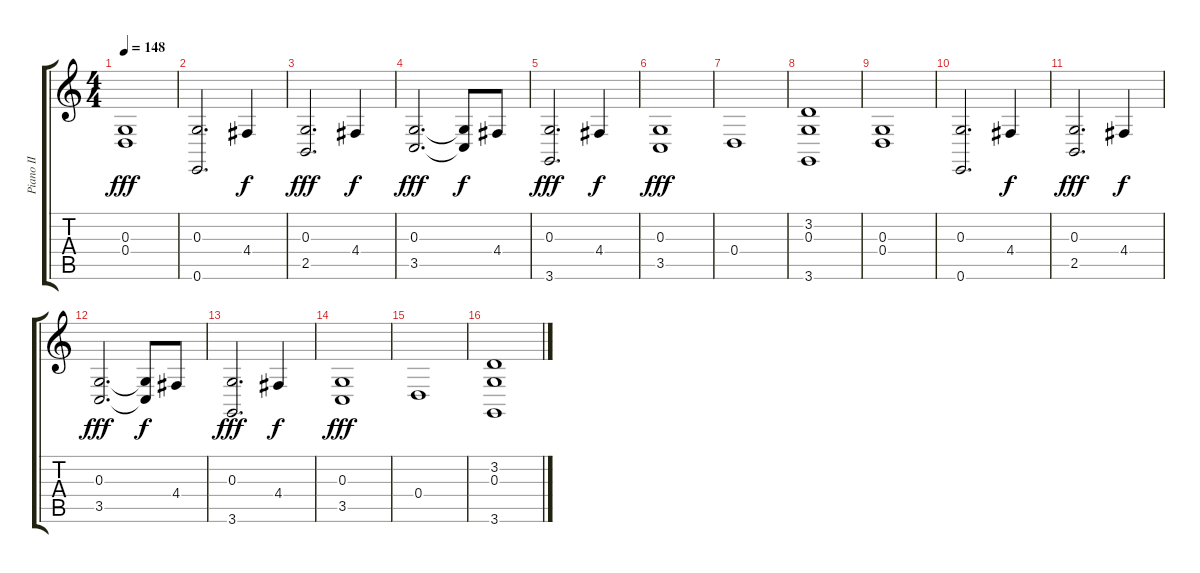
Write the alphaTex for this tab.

\track ("Piano II" "Piano II") {instrument stringensemble2}
\staff {score tabs}
\tuning (E4 B3 G3 D3 A2 E2) {hide}
\ts (4 4)
\tempo 148
\clef g2
\ks c
(0.3 0.4).1{dy fff} |
(0.3 0.6).2{d} 4.4.4{dy f} |
(0.3 2.5).2{d dy fff} 4.4.4{dy f} |
(0.3 3.5).2{d dy fff} (0.3{t} 3.5{t}).8{dy f} 4.4.8 |
(0.3 3.6).2{d dy fff} 4.4.4{dy f} |
(0.3 3.5).1{dy fff} |
0.4.1 |
(3.2 0.3 3.6).1 |
(0.3 0.4).1 |
(0.3 0.6).2{d} 4.4.4{dy f} |
(0.3 2.5).2{d dy fff} 4.4.4{dy f} |
(0.3 3.5).2{d dy fff} (0.3{t} 3.5{t}).8{dy f} 4.4.8 |
(0.3 3.6).2{d dy fff} 4.4.4{dy f} |
(0.3 3.5).1{dy fff} |
0.4.1 |
(3.2 0.3 3.6).1
